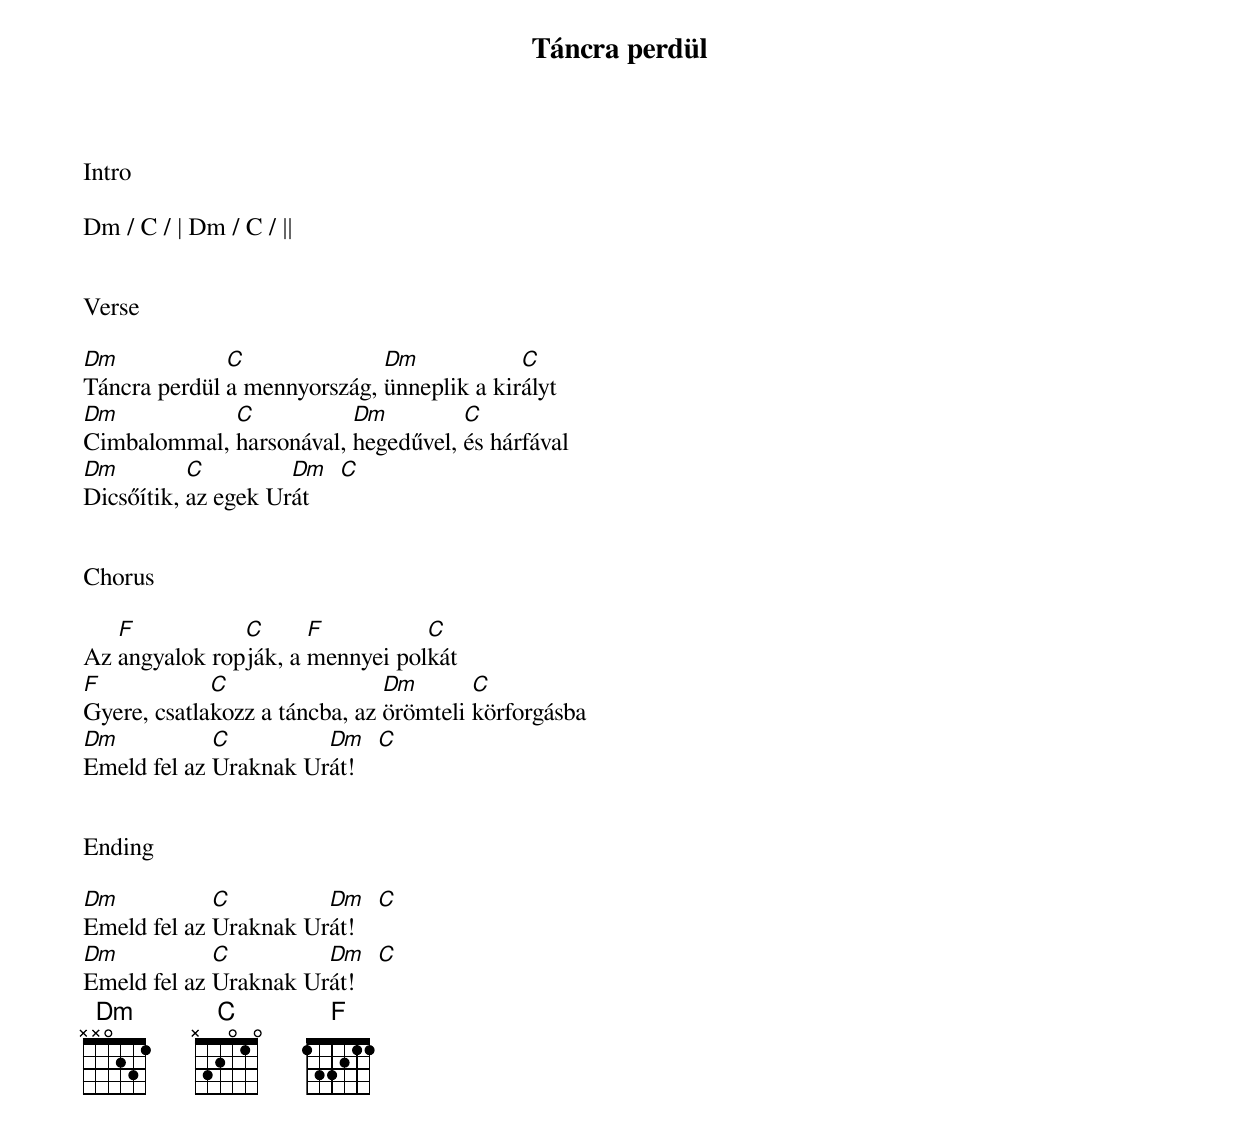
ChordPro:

{title: Táncra perdül}
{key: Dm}
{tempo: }
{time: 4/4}
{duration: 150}



Intro

Dm / C / | Dm / C / ||


Verse

[Dm]Táncra perdül [C]a mennyország, [Dm]ünneplik a kir[C]ályt
[Dm]Cimbalommal, [C]harsonával, [Dm]hegedűvel, [C]és hárfával
[Dm]Dicsőítik, [C]az egek Ur[Dm]át[  C]


Chorus

Az [F]angyalok rop[C]ják, a [F]mennyei pol[C]kát
[F]Gyere, csatla[C]kozz a táncba, az [Dm]örömteli [C]körforgásba
[Dm]Emeld fel az [C]Uraknak Ur[Dm]át![  C]


Ending

[Dm]Emeld fel az [C]Uraknak Ur[Dm]át![  C]
[Dm]Emeld fel az [C]Uraknak Ur[Dm]át![  C]
